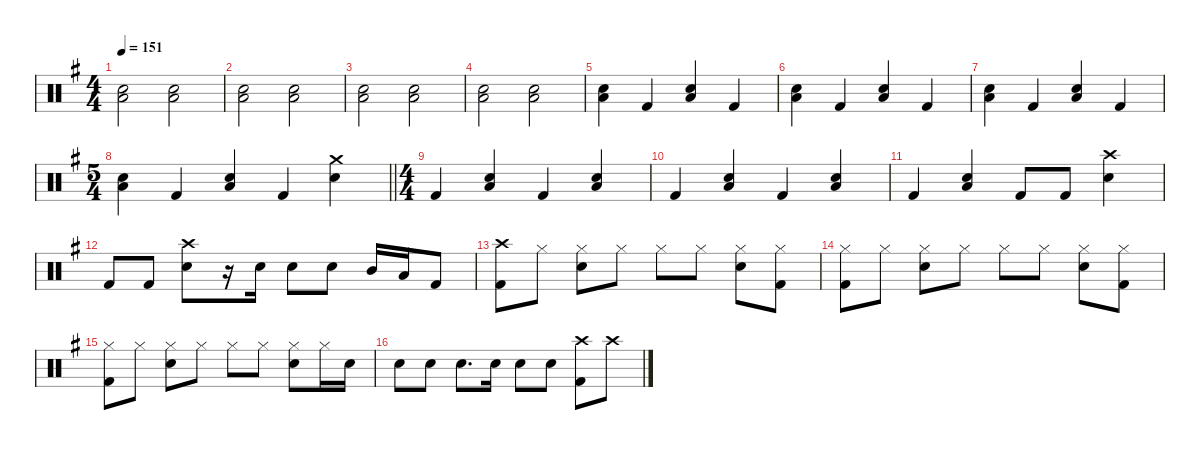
\defaultSystemsLayout 4
\hideDynamics
\bracketExtendMode nobrackets
\singleTrackTrackNamePolicy hidden
\multiTrackTrackNamePolicy hidden
\otherSystemsTrackNameOrientation horizontal
\track ("Lars Ulrich" "drm.") {defaultSystemsLayout 4 instrument percussion}
\staff {score}
\articulation defaults
\ts (4 4)
\beaming (8 2 2 2 2)
\tempo 151
\clef neutral
\ks eminor
("Snare (hit) 2"{acc forcenatural} "Low Floor Tom (hit)"{acc forcenatural}).2{dy f beam Down} ("Snare (hit) 2"{acc forcenatural} "Low Floor Tom (hit)"{acc forcenatural}).2{beam Down} |
("Snare (hit) 2"{acc forcenatural} "Low Floor Tom (hit)"{acc forcenatural}).2{beam Down} ("Snare (hit) 2"{acc forcenatural} "Low Floor Tom (hit)"{acc forcenatural}).2{beam Down} |
("Snare (hit) 2"{acc forcenatural} "Low Floor Tom (hit)"{acc forcenatural}).2{beam Down} ("Snare (hit) 2"{acc forcenatural} "Low Floor Tom (hit)"{acc forcenatural}).2{beam Down} |
("Snare (hit) 2"{acc forcenatural} "Low Floor Tom (hit)"{acc forcenatural}).2{beam Down} ("Snare (hit) 2"{acc forcenatural} "Low Floor Tom (hit)"{acc forcenatural}).2{beam Down} |
("Snare (hit) 2"{acc forcenatural} "Low Floor Tom (hit)"{acc forcenatural}).4{beam Down} "Kick (hit) 2"{acc forcenatural}.4{beam Up} ("Snare (hit) 2"{acc forcenatural} "Low Floor Tom (hit)"{acc forcenatural}).4{beam Up} "Kick (hit) 2"{acc forcenatural}.4{beam Up} |
("Snare (hit) 2"{acc forcenatural} "Low Floor Tom (hit)"{acc forcenatural}).4{beam Down} "Kick (hit) 2"{acc forcenatural}.4{beam Up} ("Snare (hit) 2"{acc forcenatural} "Low Floor Tom (hit)"{acc forcenatural}).4{beam Up} "Kick (hit) 2"{acc forcenatural}.4{beam Up} |
("Snare (hit) 2"{acc forcenatural} "Low Floor Tom (hit)"{acc forcenatural}).4{beam Down} "Kick (hit) 2"{acc forcenatural}.4{beam Up} ("Snare (hit) 2"{acc forcenatural} "Low Floor Tom (hit)"{acc forcenatural}).4{beam Up} "Kick (hit) 2"{acc forcenatural}.4{beam Up} |
\ts (5 4)
\beaming (8 6 4)
\barLineRight lightlight
("Snare (hit) 2"{acc forcenatural} "Low Floor Tom (hit)"{acc forcenatural}).4{beam Down} "Kick (hit) 2"{acc forcenatural}.4{beam Up} ("Snare (hit) 2"{acc forcenatural} "Low Floor Tom (hit)"{acc forcenatural}).4{beam Up} "Kick (hit) 2"{acc forcenatural}.4{beam Up} ("Crash medium (hit)"{acc forcenatural} "Snare (hit) 2"{acc forcenatural}).4{beam Down} |
\ts (4 4)
\beaming (8 2 2 2 2)
"Kick (hit) 2"{acc forcenatural}.4{beam Up} ("Low Floor Tom (hit)"{acc forcenatural} "Snare (hit) 2"{acc forcenatural}).4{beam Up} "Kick (hit) 2"{acc forcenatural}.4{beam Up} ("Low Floor Tom (hit)"{acc forcenatural} "Snare (hit) 2"{acc forcenatural}).4{beam Up} |
"Kick (hit) 2"{acc forcenatural}.4{beam Up} ("Low Floor Tom (hit)"{acc forcenatural} "Snare (hit) 2"{acc forcenatural}).4{beam Up} "Kick (hit) 2"{acc forcenatural}.4{beam Up} ("Low Floor Tom (hit)"{acc forcenatural} "Snare (hit) 2"{acc forcenatural}).4{beam Up} |
"Kick (hit) 2"{acc forcenatural}.4{beam Up} ("Low Floor Tom (hit)"{acc forcenatural} "Snare (hit) 2"{acc forcenatural}).4{beam Up} "Kick (hit) 2"{acc forcenatural}.8{beam Up} "Kick (hit) 2"{acc forcenatural}.8{beam Up} ("Crash high (hit)"{acc forcenatural} "Snare (hit) 2"{acc forcenatural}).4{beam Down} |
"Kick (hit) 2"{acc forcenatural}.8{beam Up} "Kick (hit) 2"{acc forcenatural}.8{beam Up} ("Crash high (hit)"{acc forcenatural} "Snare (hit) 2"{acc forcenatural}).8{beam Down} r.16{beam Down} "Snare (hit) 2"{acc forcenatural}.16{beam Down} "Snare (hit) 2"{acc forcenatural}.8{beam Down} "Snare (hit) 2"{acc forcenatural}.8{beam Down} "Mid Tom (hit)"{acc forcenatural}.16{beam Up} "Low Tom (hit)"{acc forcenatural}.16{beam Up} "Kick (hit) 2"{acc forcenatural}.8{beam Up} |
("Crash high (hit)"{acc forcenatural} "Kick (hit) 2"{acc forcenatural}).8{beam Down} "Hi-Hat (closed)"{acc forcenatural}.8{beam Down} ("Hi-Hat (closed)"{acc forcenatural} "Snare (hit) 2"{acc forcenatural}).8{beam Down} "Hi-Hat (closed)"{acc forcenatural}.8{beam Down} "Hi-Hat (closed)"{acc forcenatural}.8{beam Down} "Hi-Hat (closed)"{acc forcenatural}.8{beam Down} ("Hi-Hat (closed)"{acc forcenatural} "Snare (hit) 2"{acc forcenatural}).8{beam Down} ("Hi-Hat (closed)"{acc forcenatural} "Kick (hit) 2"{acc forcenatural}).8{beam Down} |
("Hi-Hat (closed)"{acc forcenatural} "Kick (hit) 2"{acc forcenatural}).8{beam Down} "Hi-Hat (closed)"{acc forcenatural}.8{beam Down} ("Hi-Hat (closed)"{acc forcenatural} "Snare (hit) 2"{acc forcenatural}).8{beam Down} "Hi-Hat (closed)"{acc forcenatural}.8{beam Down} "Hi-Hat (closed)"{acc forcenatural}.8{beam Down} "Hi-Hat (closed)"{acc forcenatural}.8{beam Down} ("Hi-Hat (closed)"{acc forcenatural} "Snare (hit) 2"{acc forcenatural}).8{beam Down} ("Hi-Hat (closed)"{acc forcenatural} "Kick (hit) 2"{acc forcenatural}).8{beam Down} |
("Hi-Hat (closed)"{acc forcenatural} "Kick (hit) 2"{acc forcenatural}).8{beam Down} "Hi-Hat (closed)"{acc forcenatural}.8{beam Down} ("Hi-Hat (closed)"{acc forcenatural} "Snare (hit) 2"{acc forcenatural}).8{beam Down} "Hi-Hat (closed)"{acc forcenatural}.8{beam Down} "Hi-Hat (closed)"{acc forcenatural}.8{beam Down} "Hi-Hat (closed)"{acc forcenatural}.8{beam Down} ("Hi-Hat (closed)"{acc forcenatural} "Snare (hit) 2"{acc forcenatural}).8{beam Down} "Hi-Hat (closed)"{acc forcenatural}.16{beam Down} "Snare (hit) 2"{acc forcenatural}.16{beam Down} |
"Snare (hit) 2"{acc forcenatural}.8{beam Down} "Snare (hit) 2"{acc forcenatural}.8{beam Down} "Snare (hit) 2"{acc forcenatural}.8{d beam Down} "Snare (hit) 2"{acc forcenatural}.16{beam Down} "Snare (hit) 2"{acc forcenatural}.8{beam Down} "Snare (hit) 2"{acc forcenatural}.8{beam Down} ("Crash high (hit)"{acc forcenatural} "Kick (hit) 2"{acc forcenatural}).8{beam Down} "Crash high (hit)"{acc forcenatural}.8{beam Down}
